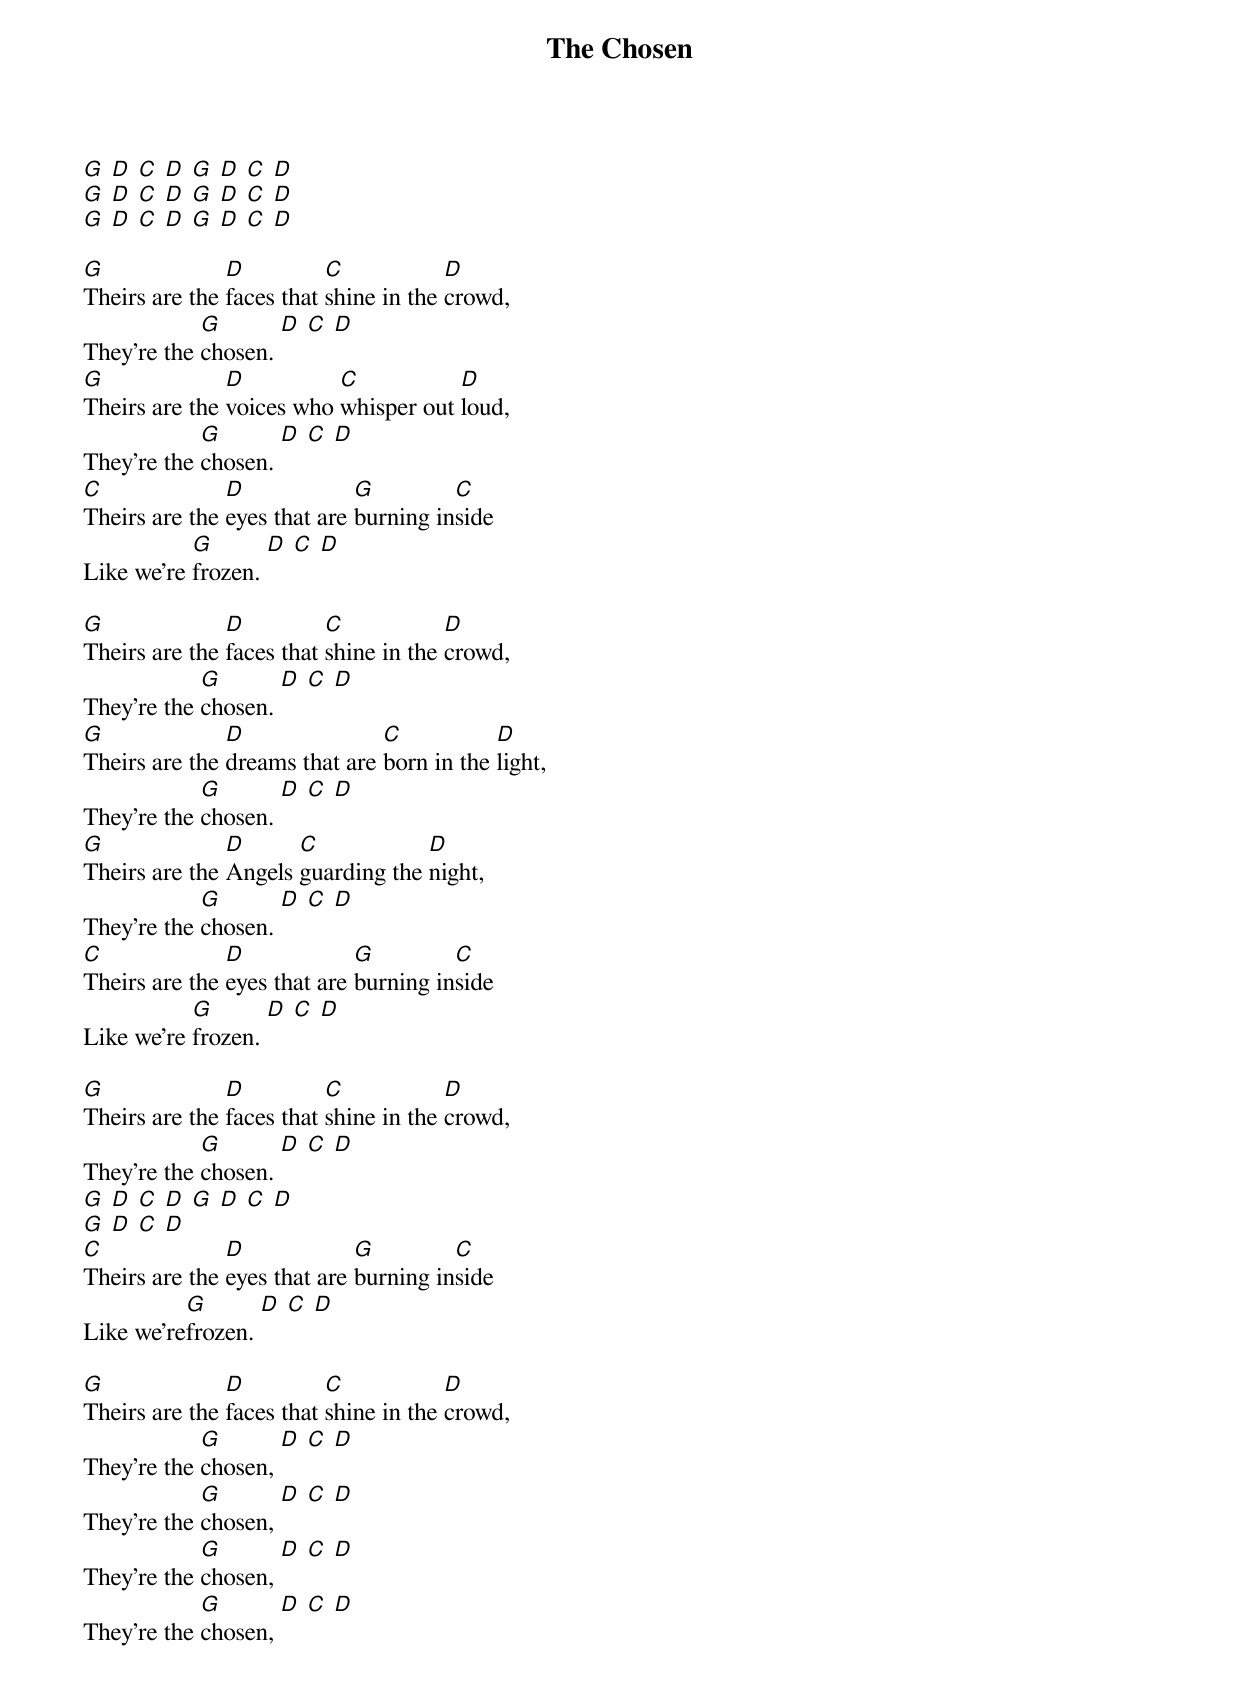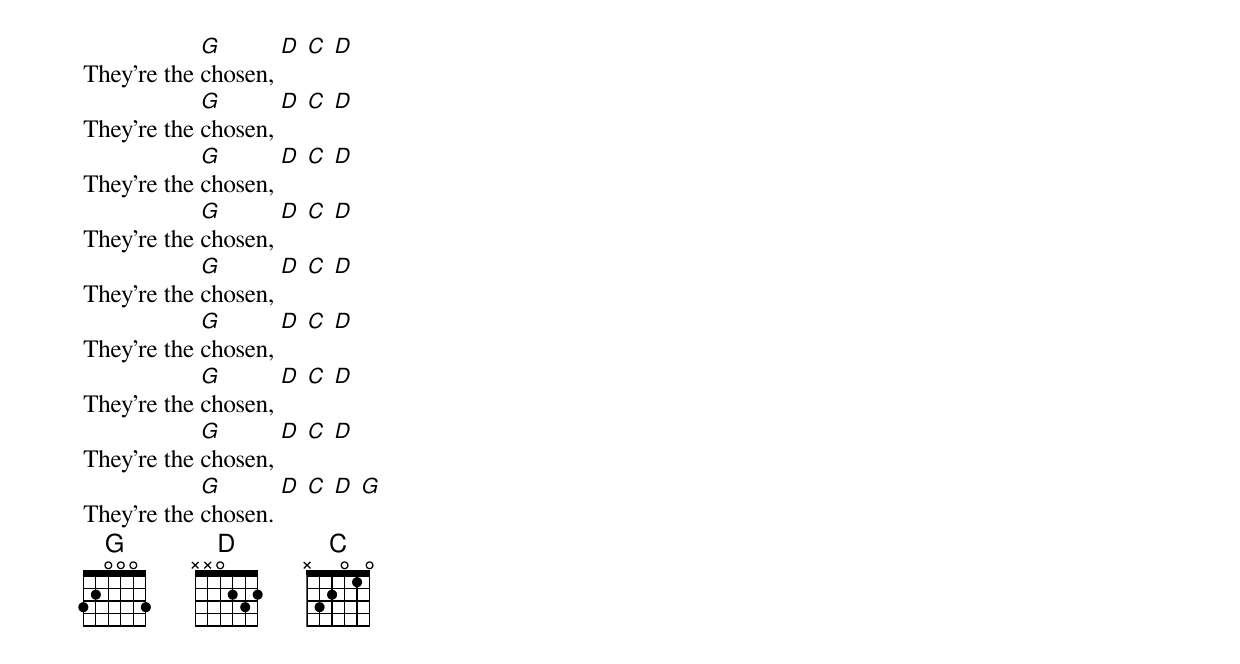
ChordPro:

{title: The Chosen}
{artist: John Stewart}
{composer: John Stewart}
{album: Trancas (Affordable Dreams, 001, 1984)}

[G] [D] [C] [D] [G] [D] [C] [D]
[G] [D] [C] [D] [G] [D] [C] [D]
[G] [D] [C] [D] [G] [D] [C] [D]

[G]Theirs are the [D]faces that [C]shine in the [D]crowd,
They're the [G]chosen. [D] [C] [D]
[G]Theirs are the [D]voices who [C]whisper out [D]loud,
They're the [G]chosen. [D] [C] [D]
[C]Theirs are the [D]eyes that are [G]burning in[C]side
Like we're [G]frozen. [D] [C] [D]

[G]Theirs are the [D]faces that [C]shine in the [D]crowd,
They're the [G]chosen. [D] [C] [D]
[G]Theirs are the [D]dreams that are [C]born in the [D]light,
They're the [G]chosen. [D] [C] [D]
[G]Theirs are the [D]Angels [C]guarding the [D]night,
They're the [G]chosen. [D] [C] [D]
[C]Theirs are the [D]eyes that are [G]burning in[C]side
Like we're [G]frozen. [D] [C] [D]

[G]Theirs are the [D]faces that [C]shine in the [D]crowd,
They're the [G]chosen. [D] [C] [D]
[G] [D] [C] [D] [G] [D] [C] [D]
[G] [D] [C] [D]
[C]Theirs are the [D]eyes that are [G]burning in[C]side
Like we're[G]frozen. [D] [C] [D]

[G]Theirs are the [D]faces that [C]shine in the [D]crowd,
They're the [G]chosen, [D] [C] [D]
They're the [G]chosen, [D] [C] [D]
They're the [G]chosen, [D] [C] [D]
They're the [G]chosen, [D] [C] [D]
They're the [G]chosen, [D] [C] [D]
They're the [G]chosen, [D] [C] [D]
They're the [G]chosen, [D] [C] [D]
They're the [G]chosen, [D] [C] [D]
They're the [G]chosen, [D] [C] [D]
They're the [G]chosen, [D] [C] [D]
They're the [G]chosen, [D] [C] [D]
They're the [G]chosen, [D] [C] [D]
They're the [G]chosen. [D] [C] [D] [G]
